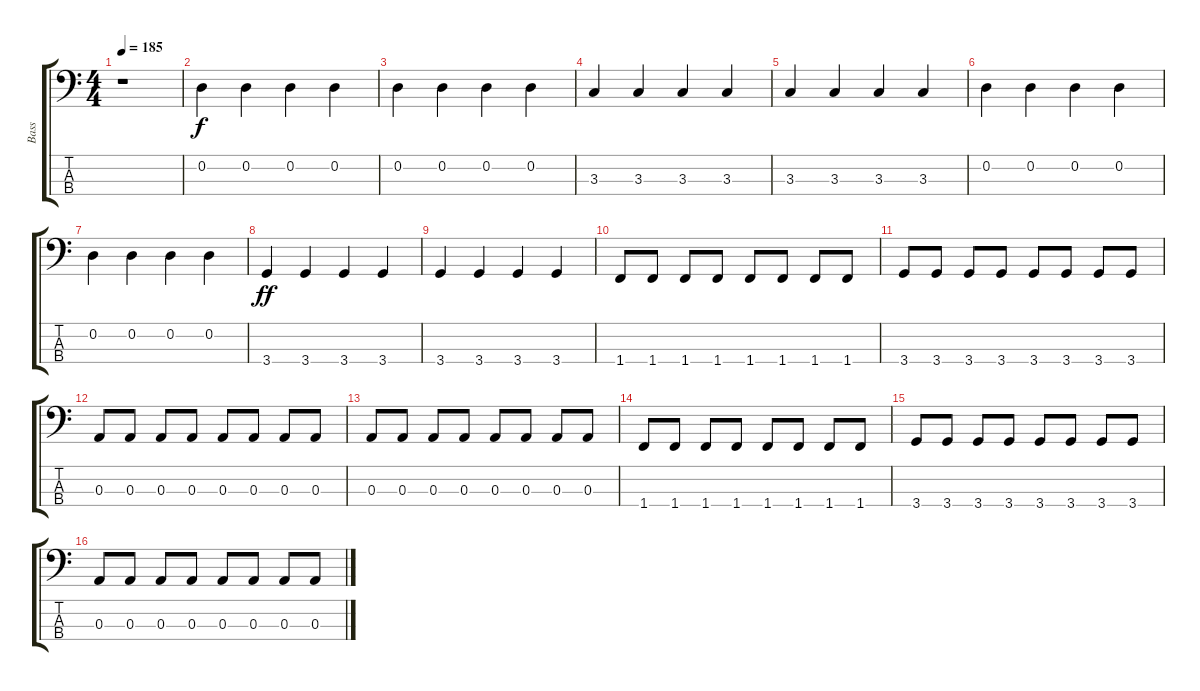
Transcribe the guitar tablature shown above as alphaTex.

\track ("Bass" "Bass") {instrument electricbassfinger}
\staff {score tabs}
\tuning (G2 D2 A1 E1) {hide}
\ts (4 4)
\tempo 185
\clef f4
\ks c
r.1{dy ff} |
0.2.4{dy f} 0.2.4 0.2.4 0.2.4 |
0.2.4 0.2.4 0.2.4 0.2.4 |
3.3.4 3.3.4 3.3.4 3.3.4 |
3.3.4 3.3.4 3.3.4 3.3.4 |
0.2.4 0.2.4 0.2.4 0.2.4 |
0.2.4 0.2.4 0.2.4 0.2.4 |
3.4.4{dy ff} 3.4.4 3.4.4 3.4.4 |
3.4.4 3.4.4 3.4.4 3.4.4 |
1.4.8 1.4.8 1.4.8 1.4.8 1.4.8 1.4.8 1.4.8 1.4.8 |
3.4.8 3.4.8 3.4.8 3.4.8 3.4.8 3.4.8 3.4.8 3.4.8 |
0.3.8 0.3.8 0.3.8 0.3.8 0.3.8 0.3.8 0.3.8 0.3.8 |
0.3.8 0.3.8 0.3.8 0.3.8 0.3.8 0.3.8 0.3.8 0.3.8 |
1.4.8 1.4.8 1.4.8 1.4.8 1.4.8 1.4.8 1.4.8 1.4.8 |
3.4.8 3.4.8 3.4.8 3.4.8 3.4.8 3.4.8 3.4.8 3.4.8 |
0.3.8 0.3.8 0.3.8 0.3.8 0.3.8 0.3.8 0.3.8 0.3.8
